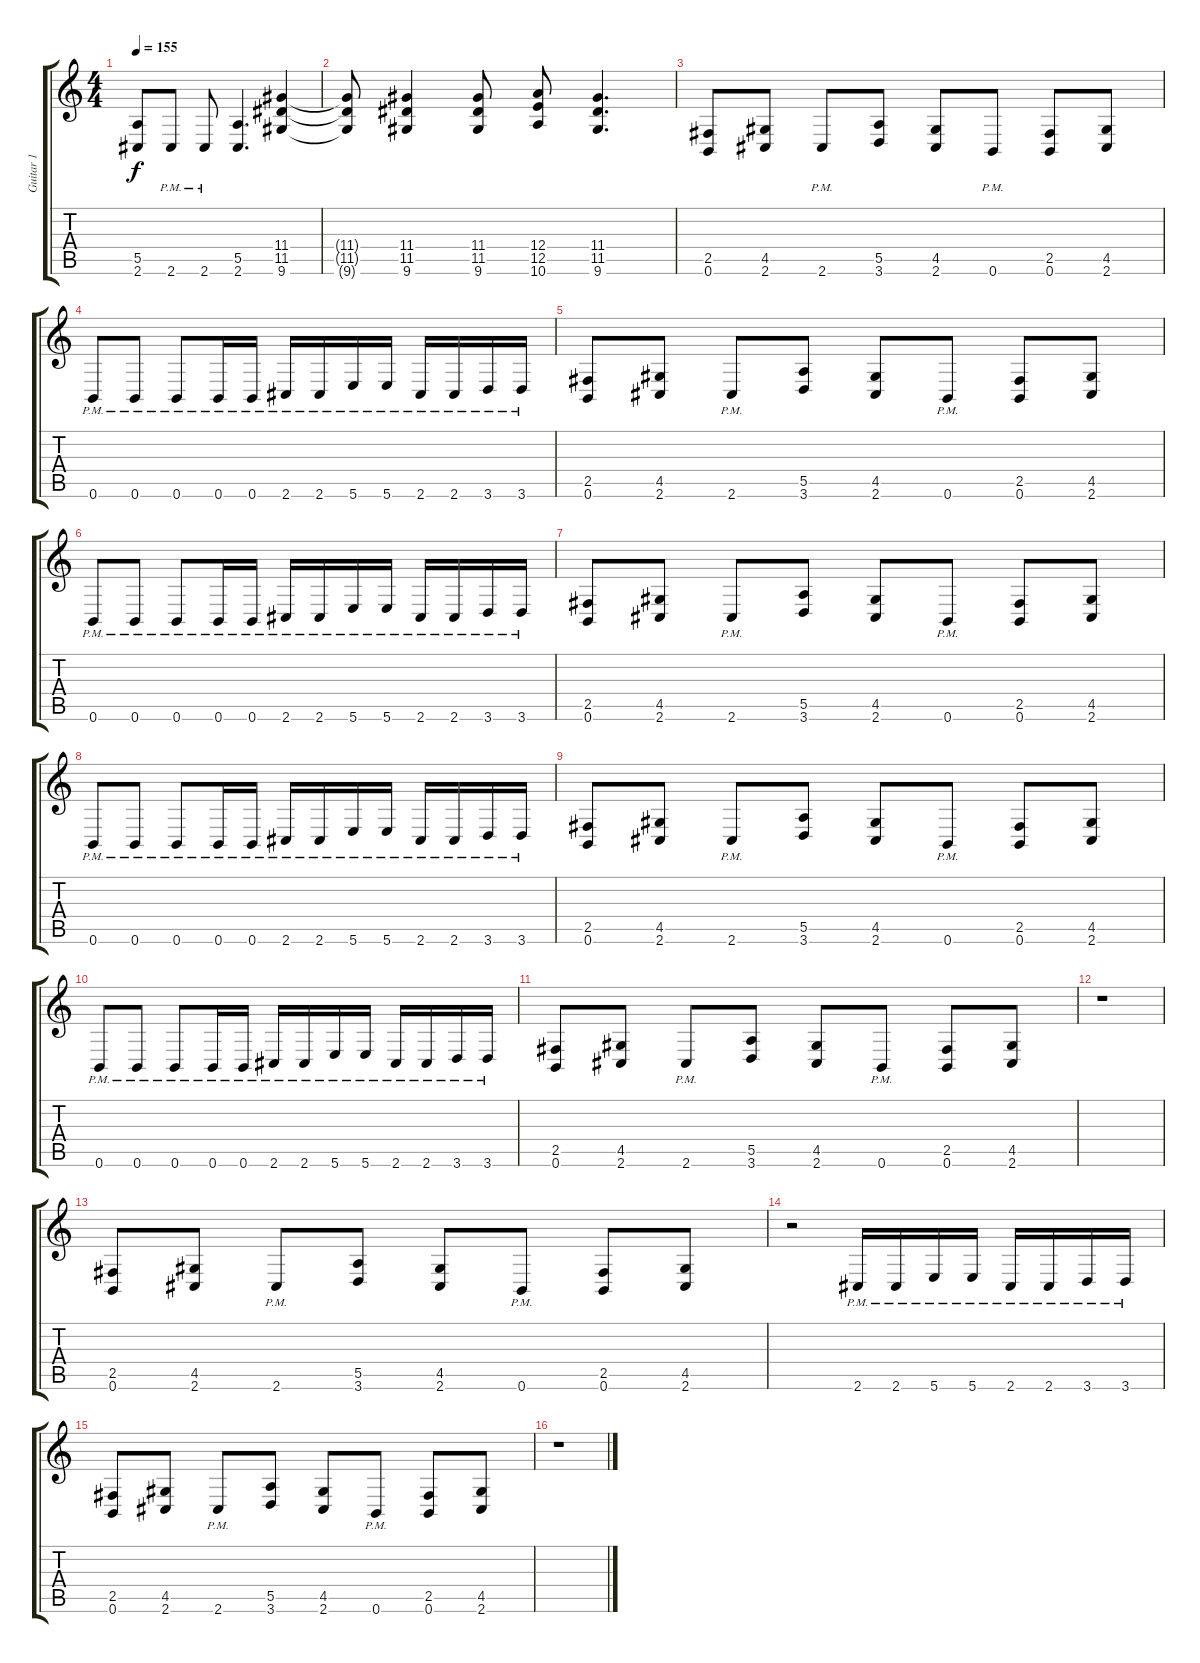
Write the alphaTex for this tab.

\track ("Guitar 1" "Guitar 1") {instrument distortionguitar}
\staff {score tabs}
\tuning (B3 Gb3 D3 A2 E2 B1) {hide}
\ts (4 4)
\tempo 155
\clef g2
\ks c
(5.5 2.6).8{dy f} 2.6{pm}.8 2.6{pm}.8 (5.5 2.6).4{d} (11.4 11.5 9.6).4 |
(11.4{t} 11.5{t} 9.6{t}).8 (11.4 11.5 9.6).4 (11.4 11.5 9.6).8 (12.4 12.5 10.6).8 (11.4 11.5 9.6).4{d} |
(2.5 0.6).8 (4.5 2.6).8 2.6{pm}.8 (5.5 3.6).8 (4.5 2.6).8 0.6{pm}.8 (2.5 0.6).8 (4.5 2.6).8 |
0.6{pm}.8 0.6{pm}.8 0.6{pm}.8 0.6{pm}.16 0.6{pm}.16 2.6{pm}.16 2.6{pm}.16 5.6{pm}.16 5.6{pm}.16 2.6{pm}.16 2.6{pm}.16 3.6{pm}.16 3.6{pm}.16 |
(2.5 0.6).8 (4.5 2.6).8 2.6{pm}.8 (5.5 3.6).8 (4.5 2.6).8 0.6{pm}.8 (2.5 0.6).8 (4.5 2.6).8 |
0.6{pm}.8 0.6{pm}.8 0.6{pm}.8 0.6{pm}.16 0.6{pm}.16 2.6{pm}.16 2.6{pm}.16 5.6{pm}.16 5.6{pm}.16 2.6{pm}.16 2.6{pm}.16 3.6{pm}.16 3.6{pm}.16 |
(2.5 0.6).8 (4.5 2.6).8 2.6{pm}.8 (5.5 3.6).8 (4.5 2.6).8 0.6{pm}.8 (2.5 0.6).8 (4.5 2.6).8 |
0.6{pm}.8 0.6{pm}.8 0.6{pm}.8 0.6{pm}.16 0.6{pm}.16 2.6{pm}.16 2.6{pm}.16 5.6{pm}.16 5.6{pm}.16 2.6{pm}.16 2.6{pm}.16 3.6{pm}.16 3.6{pm}.16 |
(2.5 0.6).8 (4.5 2.6).8 2.6{pm}.8 (5.5 3.6).8 (4.5 2.6).8 0.6{pm}.8 (2.5 0.6).8 (4.5 2.6).8 |
0.6{pm}.8 0.6{pm}.8 0.6{pm}.8 0.6{pm}.16 0.6{pm}.16 2.6{pm}.16 2.6{pm}.16 5.6{pm}.16 5.6{pm}.16 2.6{pm}.16 2.6{pm}.16 3.6{pm}.16 3.6{pm}.16 |
(2.5 0.6).8 (4.5 2.6).8 2.6{pm}.8 (5.5 3.6).8 (4.5 2.6).8 0.6{pm}.8 (2.5 0.6).8 (4.5 2.6).8 |
r.1 |
(2.5 0.6).8 (4.5 2.6).8 2.6{pm}.8 (5.5 3.6).8 (4.5 2.6).8 0.6{pm}.8 (2.5 0.6).8 (4.5 2.6).8 |
r.2 2.6{pm}.16 2.6{pm}.16 5.6{pm}.16 5.6{pm}.16 2.6{pm}.16 2.6{pm}.16 3.6{pm}.16 3.6{pm}.16 |
(2.5 0.6).8 (4.5 2.6).8 2.6{pm}.8 (5.5 3.6).8 (4.5 2.6).8 0.6{pm}.8 (2.5 0.6).8 (4.5 2.6).8 |
r.1
